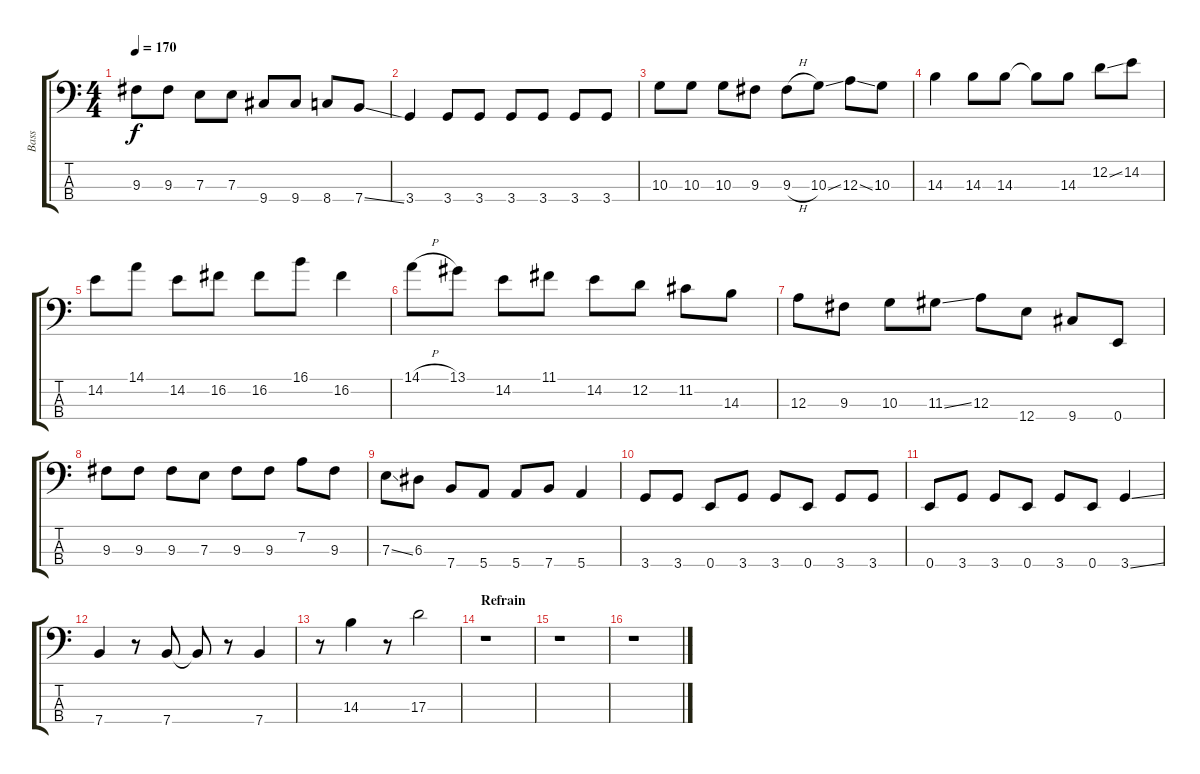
\track ("Bass" "Bass") {instrument electricbasspick}
\staff {score tabs}
\tuning (G2 D2 A1 E1) {hide}
\ts (4 4)
\tempo 170
\clef f4
\ks c
9.3.8{dy f} 9.3.8 7.3.8 7.3.8 9.4.8 9.4.8 8.4.8 7.4{ss}.8 |
3.4.4 3.4.8 3.4.8 3.4.8 3.4.8 3.4.8 3.4.8 |
10.3.8 10.3.8 10.3.8 9.3.8 9.3{h}.8 10.3{ss}.8 12.3{ss}.8 10.3.8 |
14.3.4 14.3.8 14.3.8 14.3{t}.8 14.3.8 12.2{ss}.8 14.2.8 |
14.2.8 14.1.8 14.2.8 16.2.8 16.2.8 16.1.8 16.2.4 |
14.1{h}.8 13.1.8 14.2.8 11.1.8 14.2.8 12.2.8 11.2.8 14.3.8 |
12.3.8 9.3.8 10.3.8 11.3{ss}.8 12.3.8 12.4.8 9.4.8 0.4.8 |
9.3.8 9.3.8 9.3.8 7.3.8 9.3.8 9.3.8 7.2.8 9.3.8 |
7.3{ss}.8 6.3.8 7.4.8 5.4.8 5.4.8 7.4.8 5.4.4 |
3.4.8 3.4.8 0.4.8 3.4.8 3.4.8 0.4.8 3.4.8 3.4.8 |
0.4.8 3.4.8 3.4.8 0.4.8 3.4.8 0.4.8 3.4{ss}.4 |
7.4.4 r.8 7.4.8 7.4{t}.8 r.8 7.4.4 |
r.8 14.3.4 r.8 17.3.2 |
\section ("" "Refrain")
r.1 |
r.1 |
r.1
